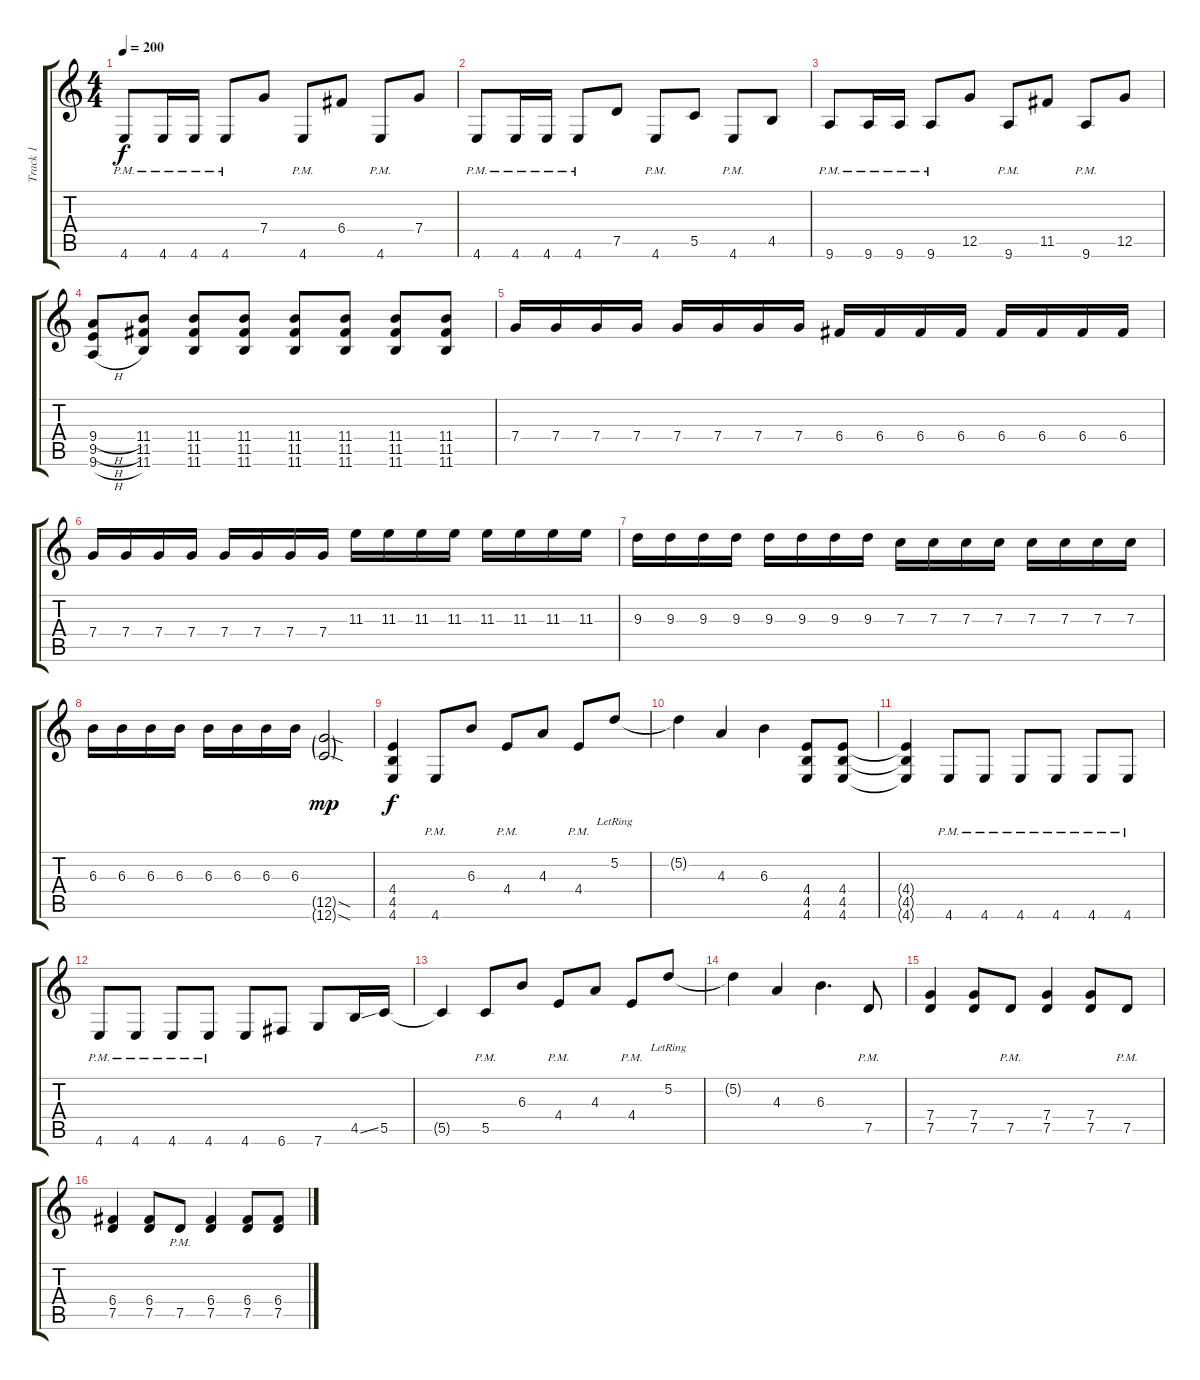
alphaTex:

\track ("Track 1" "Track 1") {instrument overdrivenguitar}
\staff {score tabs}
\tuning (D4 A3 F3 C3 G2 C2) {hide}
\ts (4 4)
\tempo 200
\clef g2
\ks c
4.6{pm}.8{dy f} 4.6{pm}.16 4.6{pm}.16 4.6{pm}.8 7.4.8 4.6{pm}.8 6.4.8 4.6{pm}.8 7.4.8 |
4.6{pm}.8 4.6{pm}.16 4.6{pm}.16 4.6{pm}.8 7.5.8 4.6{pm}.8 5.5.8 4.6{pm}.8 4.5.8 |
9.6{pm}.8 9.6{pm}.16 9.6{pm}.16 9.6{pm}.8 12.5.8 9.6{pm}.8 11.5.8 9.6{pm}.8 12.5.8 |
(9.4{h} 9.5{h} 9.6{h}).8 (11.4 11.5 11.6).8 (11.4 11.5 11.6).8 (11.4 11.5 11.6).8 (11.4 11.5 11.6).8 (11.4 11.5 11.6).8 (11.4 11.5 11.6).8 (11.4 11.5 11.6).8 |
7.4.16 7.4.16 7.4.16 7.4.16 7.4.16 7.4.16 7.4.16 7.4.16 6.4.16 6.4.16 6.4.16 6.4.16 6.4.16 6.4.16 6.4.16 6.4.16 |
7.4.16 7.4.16 7.4.16 7.4.16 7.4.16 7.4.16 7.4.16 7.4.16 11.3.16 11.3.16 11.3.16 11.3.16 11.3.16 11.3.16 11.3.16 11.3.16 |
9.3.16 9.3.16 9.3.16 9.3.16 9.3.16 9.3.16 9.3.16 9.3.16 7.3.16 7.3.16 7.3.16 7.3.16 7.3.16 7.3.16 7.3.16 7.3.16 |
6.3.16 6.3.16 6.3.16 6.3.16 6.3.16 6.3.16 6.3.16 6.3.16 (12.5{sod g} 12.6{sod g}).2{dy mp} |
(4.4 4.5 4.6).4{dy f} 4.6{pm}.8 6.3.8 4.4{pm}.8 4.3.8 4.4{pm}.8 5.2{lr}.8 |
5.2{t}.4 4.3.4 6.3.4 (4.4 4.5 4.6).8 (4.4 4.5 4.6).8 |
(4.4{t} 4.5{t} 4.6{t}).4 4.6{pm}.8 4.6{pm}.8 4.6{pm}.8 4.6{pm}.8 4.6{pm}.8 4.6{pm}.8 |
4.6{pm}.8 4.6{pm}.8 4.6{pm}.8 4.6{pm}.8 4.6.8 6.6.8 7.6.8 4.5{ss}.16 5.5.16 |
5.5{t}.4 5.5{pm}.8 6.3.8 4.4{pm}.8 4.3.8 4.4{pm}.8 5.2{lr}.8 |
5.2{t}.4 4.3.4 6.3.4{d} 7.5{pm}.8 |
(7.4 7.5).4 (7.4 7.5).8 7.5{pm}.8 (7.4 7.5).4 (7.4 7.5).8 7.5{pm}.8 |
(6.4 7.5).4 (6.4 7.5).8 7.5{pm}.8 (6.4 7.5).4 (6.4 7.5).8 (6.4 7.5).8
